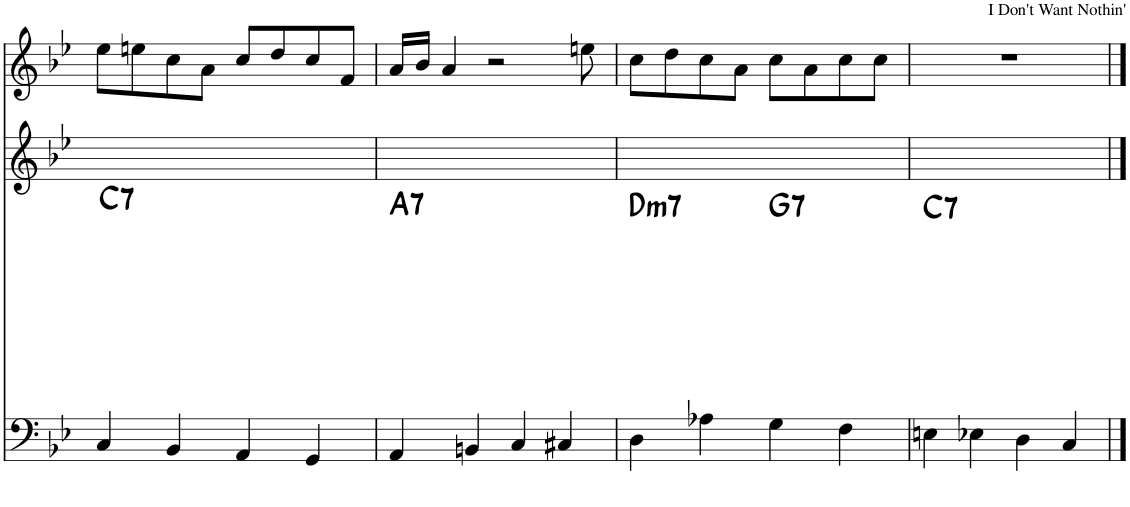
**kern	**harte	**kern	**kern
*part3	*part3	*part2	*part1
*staff3	*	*staff2	*staff1
*I"Fretless Electric Bass	*	*I"Piano	*I"Electronic Organ
*	*	*I'Pno	*I'Elec Org
!!LO:PB:g=z
*clefF4	*	*clefG2	*clefG2
*k[b-e-]	*	*k[b-e-]	*k[b-e-]
*M4/4	*	*M4/4	*M4/4
=29	=29	=29	=29
!	!LO:H:kt=7	!	!
4C/	C:7	1ryy	8ee-\L
.	.	.	8een\
4BB-/	.	.	8cc\
.	.	.	8a\J
4AA/	.	.	8cc/L
.	.	.	8dd/
4GG/	.	.	8cc/
.	.	.	8f/J
=30	=30	=30	=30
!	!LO:H:kt=7	!	!
4AA/	A:7	1ryy	16a/LL
.	.	.	16b-/JJ
.	.	.	4a/
4BBn/	.	.	.
.	.	.	2r
4C/	.	.	.
4C#X/	.	.	.
.	.	.	8een\
=31	=31	=31	=31
!	!LO:H:kt=m7	!	!
4D\	D:min7	1ryy	8cc\L
.	.	.	8dd\
4A-X\	.	.	8cc\
.	.	.	8a\J
!	!LO:H:kt=7	!	!
4G\	G:7	.	8cc\L
.	.	.	8a\
4F\	.	.	8cc\
.	.	.	8cc\J
=32	=32	=32	=32
!	!LO:H:kt=7	!	!
4En\	C:7	1ryy	1r
4E-X\	.	.	.
4D\	.	.	.
4C/	.	.	.
==	==	==	==
*-	*-	*-	*-
